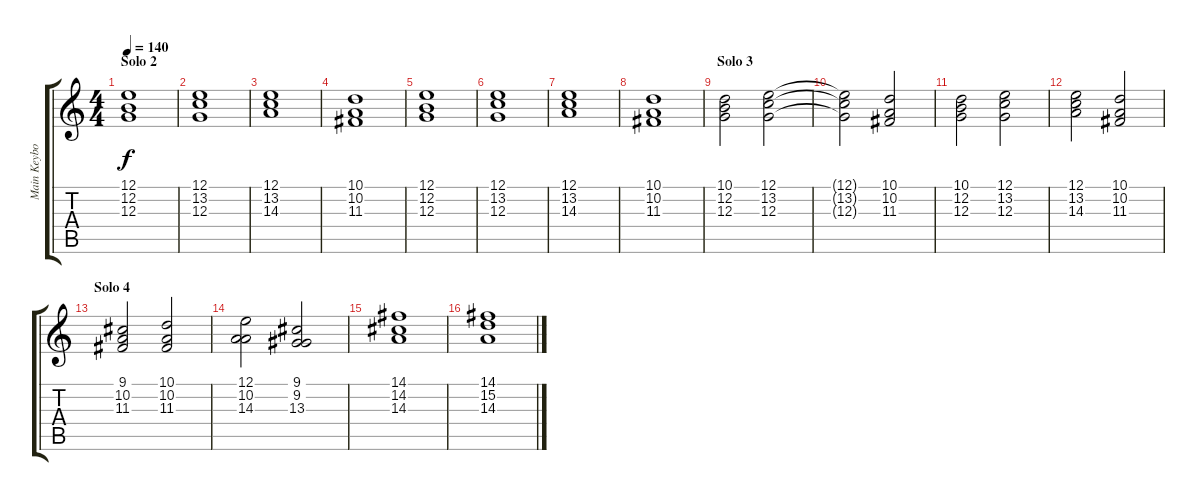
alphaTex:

\track ("Main Keyboards" "Main Keybo") {instrument stringensemble1}
\staff {score tabs}
\tuning (E4 B3 G3 D3 A2 E2) {hide}
\ts (4 4)
\section ("" "Solo 2")
\tempo 140
\clef g2
\ks c
(12.1 12.2 12.3).1{dy f} |
(12.1 13.2 12.3).1 |
(12.1 13.2 14.3).1 |
(10.1 10.2 11.3).1 |
(12.1 12.2 12.3).1 |
(12.1 13.2 12.3).1 |
(12.1 13.2 14.3).1 |
(10.1 10.2 11.3).1 |
\section ("" "Solo 3")
(10.1 12.2 12.3).2 (12.1 13.2 12.3).2 |
(12.1{t} 13.2{t} 12.3{t}).2 (10.1 10.2 11.3).2 |
(10.1 12.2 12.3).2 (12.1 13.2 12.3).2 |
(12.1 13.2 14.3).2 (10.1 10.2 11.3).2 |
\section ("" "Solo 4")
(9.1 10.2 11.3).2 (10.1 10.2 11.3).2 |
(12.1 10.2 14.3).2 (9.1 9.2 13.3).2 |
(14.1 14.2 14.3).1 |
(14.1 15.2 14.3).1
